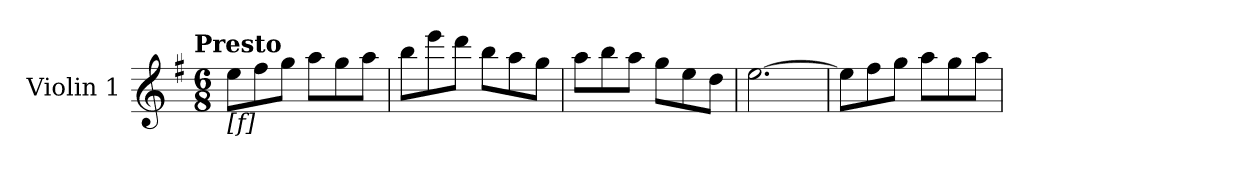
**kern
*part1
*staff1
*I"Violin 1
*I'Vln. 1
*clefG2
*k[f#]
!!LO:TX:omd:t=Presto
*M6/8
*MM187
=1
!LO:TX:b:i:t=[f]
8ee\L
8ff#\
8gg\J
8aa\L
8gg\
8aa\J
=2
8bb\L
8eee\
8ddd\J
8bb\L
8aa\
8gg\J
=3
8aa\L
8bb\
8aa\J
8gg\L
8ee\
8dd\J
=4
[2.ee\
=5
8ee\L]
8ff#\
8gg\J
8aa\L
8gg\
8aa\J
=
*-
